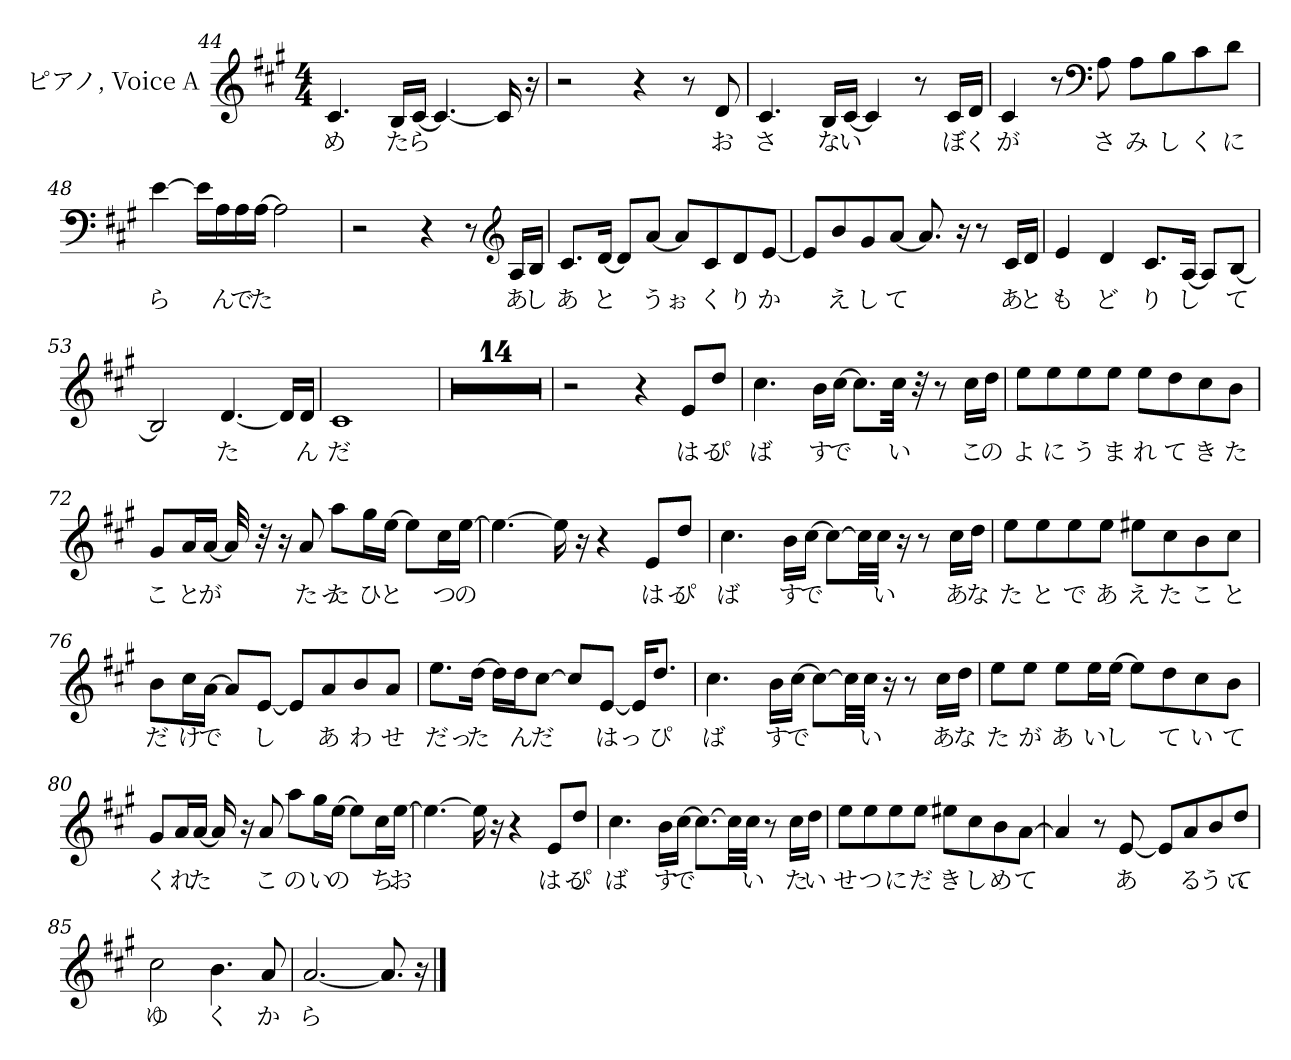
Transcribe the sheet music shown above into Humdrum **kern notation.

**kern	**text
*part1	*part1
*staff1	*staff1
*I"ピアノ, Voice A	*
*clefG2	*
*k[f#c#g#]	*
*M4/4	*
=44	=44
!	!LO:LY:b
4.c#/	め
!	!LO:LY:b
16B/LL	た
!	!LO:LY:b
[16c#/JJ	ら
4.c#/_	.
16c#/]	.
16r	.
=45	=45
2r	.
4r	.
8r	.
!	!LO:LY:b
8d/	お
=46	=46
!	!LO:LY:b
4.c#/	さ
!	!LO:LY:b
16B/LL	な
!	!LO:LY:b
[16c#/JJ	い
4c#/]	.
8r	.
!	!LO:LY:b
16c#/LL	ぼ
!	!LO:LY:b
16d/JJ	く
=47	=47
!	!LO:LY:b
4c#/	が
8r	.
*clefF4	*
!	!LO:LY:b
8A\	さ
!	!LO:LY:b
8A\L	み
!	!LO:LY:b
8B\	し
!	!LO:LY:b
8c#\	く
!	!LO:LY:b
8d\J	に
!!LO:LB:g=z
=48	=48
!	!LO:LY:b
[4e\	ら
16e\LL]	.
!	!LO:LY:b
16A\	ん
!	!LO:LY:b
16A\	で
!	!LO:LY:b
[16A\JJ	た
2A\]	.
=49	=49
2r	.
4r	.
8r	.
*clefG2	*
!	!LO:LY:b
16A/LL	あ
!	!LO:LY:b
16B/JJ	し
=50	=50
!	!LO:LY:b
8.c#/L	あ
!	!LO:LY:b
[16d/Jk	と
8d/L]	.
!	!LO:LY:b
[8a/J	うぉ
8a/L]	.
!	!LO:LY:b
8c#/	く
!	!LO:LY:b
8d/	り
!	!LO:LY:b
[8e/J	か
=51	=51
8e/L]	.
!	!LO:LY:b
8b/	え
!	!LO:LY:b
8g#/	し
!	!LO:LY:b
[8a/J	て
8.a/]	.
16r	.
8r	.
!	!LO:LY:b
16c#/LL	あ
!	!LO:LY:b
16d/JJ	と
=52	=52
!	!LO:LY:b
4e/	も
!	!LO:LY:b
4d/	ど
!	!LO:LY:b
8.c#/L	り
!	!LO:LY:b
[16A/Jk	し
8A/L]	.
!	!LO:LY:b
[8B/J	て
!!LO:LB:g=z
=53	=53
2B/]	.
!	!LO:LY:b
[4.d/	た
16d/LL]	.
!	!LO:LY:b
16d/JJ	ん
=54	=54
!	!LO:LY:b
1c#	だ
=55	=55
1r	.
=56	=56
1r	.
=57	=57
1r	.
=58	=58
1r	.
=59	=59
1r	.
=60	=60
1r	.
=61	=61
1r	.
=62	=62
1r	.
=63	=63
1r	.
=64	=64
1r	.
=65	=65
1r	.
=66	=66
1r	.
=67	=67
1r	.
=68	=68
1r	.
!!LO:PB:g=z
=69	=69
2r	.
4r	.
!	!LO:LY:b
8e/L	はっ
!	!LO:LY:b
8dd/J	ぴ
=70	=70
!	!LO:LY:b
4.cc#\	ば
!	!LO:LY:b
16b\LL	す
!	!LO:LY:b
[16cc#\JJ	で
8.cc#\L]	.
!	!LO:LY:b
32cc#\Jkk	い
32r	.
8r	.
!	!LO:LY:b
16cc#\LL	こ
!	!LO:LY:b
16dd\JJ	の
=71	=71
!	!LO:LY:b
8ee\L	よ
!	!LO:LY:b
8ee\	に
!	!LO:LY:b
8ee\	う
!	!LO:LY:b
8ee\J	ま
!	!LO:LY:b
8ee\L	れ
!	!LO:LY:b
8dd\	て
!	!LO:LY:b
8cc#\	き
!	!LO:LY:b
8b\J	た
=72	=72
!	!LO:LY:b
8g#/L	こ
!	!LO:LY:b
16a/L	と
!	!LO:LY:b
[16a/JJ	が
32a/]	.
32r	.
16r	.
!	!LO:LY:b
8a/	たっ
!	!LO:LY:b
8aa\L	た
!	!LO:LY:b
16gg#\L	ひ
!	!LO:LY:b
[16ee\JJ	と
8ee\L]	.
!	!LO:LY:b
16cc#\L	つ
!	!LO:LY:b
[16ee\JJ	の
!!LO:LB:g=z
=73	=73
4.ee\_	.
16ee\]	.
16r	.
4r	.
!	!LO:LY:b
8e/L	はっ
!	!LO:LY:b
8dd/J	ぴ
=74	=74
!	!LO:LY:b
4.cc#\	ば
!	!LO:LY:b
16b\LL	す
!	!LO:LY:b
[16cc#\JJ	で
8cc#\L_	.
32cc#\LL]	.
!	!LO:LY:b
32cc#\JJJ	い
16r	.
8r	.
!	!LO:LY:b
16cc#\LL	あ
!	!LO:LY:b
16dd\JJ	な
=75	=75
!	!LO:LY:b
8ee\L	た
!	!LO:LY:b
8ee\	と
!	!LO:LY:b
8ee\	で
!	!LO:LY:b
8ee\J	あ
!	!LO:LY:b
8ee#X\L	え
!	!LO:LY:b
8cc#\	た
!	!LO:LY:b
8b\	こ
!	!LO:LY:b
8cc#\J	と
=76	=76
!	!LO:LY:b
8b\L	だ
!	!LO:LY:b
16cc#\L	け
!	!LO:LY:b
[16a\JJ	で
8a/L]	.
!	!LO:LY:b
[8e/J	し
8e/L]	.
!	!LO:LY:b
8a/	あ
!	!LO:LY:b
8b/	わ
!	!LO:LY:b
8a/J	せ
!!LO:LB:g=z
=77	=77
!	!LO:LY:b
8.ee\L	だっ
!	!LO:LY:b
[16dd\Jk	た
16dd\LL]	.
!	!LO:LY:b
16dd\J	ん
!	!LO:LY:b
[8cc#\J	だ
8cc#/L]	.
!	!LO:LY:b
[8e/J	はっ
16e/KL]	.
!	!LO:LY:b
8.dd/J	ぴ
=78	=78
!	!LO:LY:b
4.cc#\	ば
!	!LO:LY:b
16b\LL	す
!	!LO:LY:b
[16cc#\JJ	で
8cc#\L_	.
32cc#\LL]	.
!	!LO:LY:b
32cc#\JJJ	い
16r	.
8r	.
!	!LO:LY:b
16cc#\LL	あ
!	!LO:LY:b
16dd\JJ	な
=79	=79
!	!LO:LY:b
8ee\L	た
!	!LO:LY:b
8ee\J	が
!	!LO:LY:b
8ee\L	あ
!	!LO:LY:b
16ee\L	い
!	!LO:LY:b
[16ee\JJ	し
8ee\L]	.
!	!LO:LY:b
8dd\	て
!	!LO:LY:b
8cc#\	い
!	!LO:LY:b
8b\J	て
=80	=80
!	!LO:LY:b
8g#/L	く
!	!LO:LY:b
16a/L	れ
!	!LO:LY:b
[16a/JJ	た
16a/]	.
16r	.
!	!LO:LY:b
8a/	こ
!	!LO:LY:b
8aa\L	の
!	!LO:LY:b
16gg#\L	い
!	!LO:LY:b
[16ee\JJ	の
8ee\L]	.
!	!LO:LY:b
16cc#\L	ち
!	!LO:LY:b
[16ee\JJ	お
!!LO:LB:g=z
=81	=81
4.ee\_	.
16ee\]	.
16r	.
4r	.
!	!LO:LY:b
8e/L	はっ
!	!LO:LY:b
8dd/J	ぴ
=82	=82
!	!LO:LY:b
4.cc#\	ば
!	!LO:LY:b
16b\LL	す
!	!LO:LY:b
[16cc#\JJ	で
8.cc#\L_	.
32cc#\LL]	.
!	!LO:LY:b
32cc#\JJJ	い
8r	.
!	!LO:LY:b
16cc#\LL	た
!	!LO:LY:b
16dd\JJ	い
=83	=83
!	!LO:LY:b
8ee\L	せ
!	!LO:LY:b
8ee\	つ
!	!LO:LY:b
8ee\	に
!	!LO:LY:b
8ee\J	だ
!	!LO:LY:b
8ee#X\L	き
!	!LO:LY:b
8cc#\	し
!	!LO:LY:b
8b\	め
!	!LO:LY:b
[8a\J	て
=84	=84
4a/]	.
8r	.
!	!LO:LY:b
[8e/	あ
8e/L]	.
!	!LO:LY:b
8a/	る
!	!LO:LY:b
8b/	うぃ
!	!LO:LY:b
8dd/J	て
=85	=85
!	!LO:LY:b
2cc#\	ゆ
!	!LO:LY:b
4.b\	く
!	!LO:LY:b
8a/	か
=86	=86
!	!LO:LY:b
[2.a/	ら
8.a/]	.
16r	.
==	==
*-	*-
